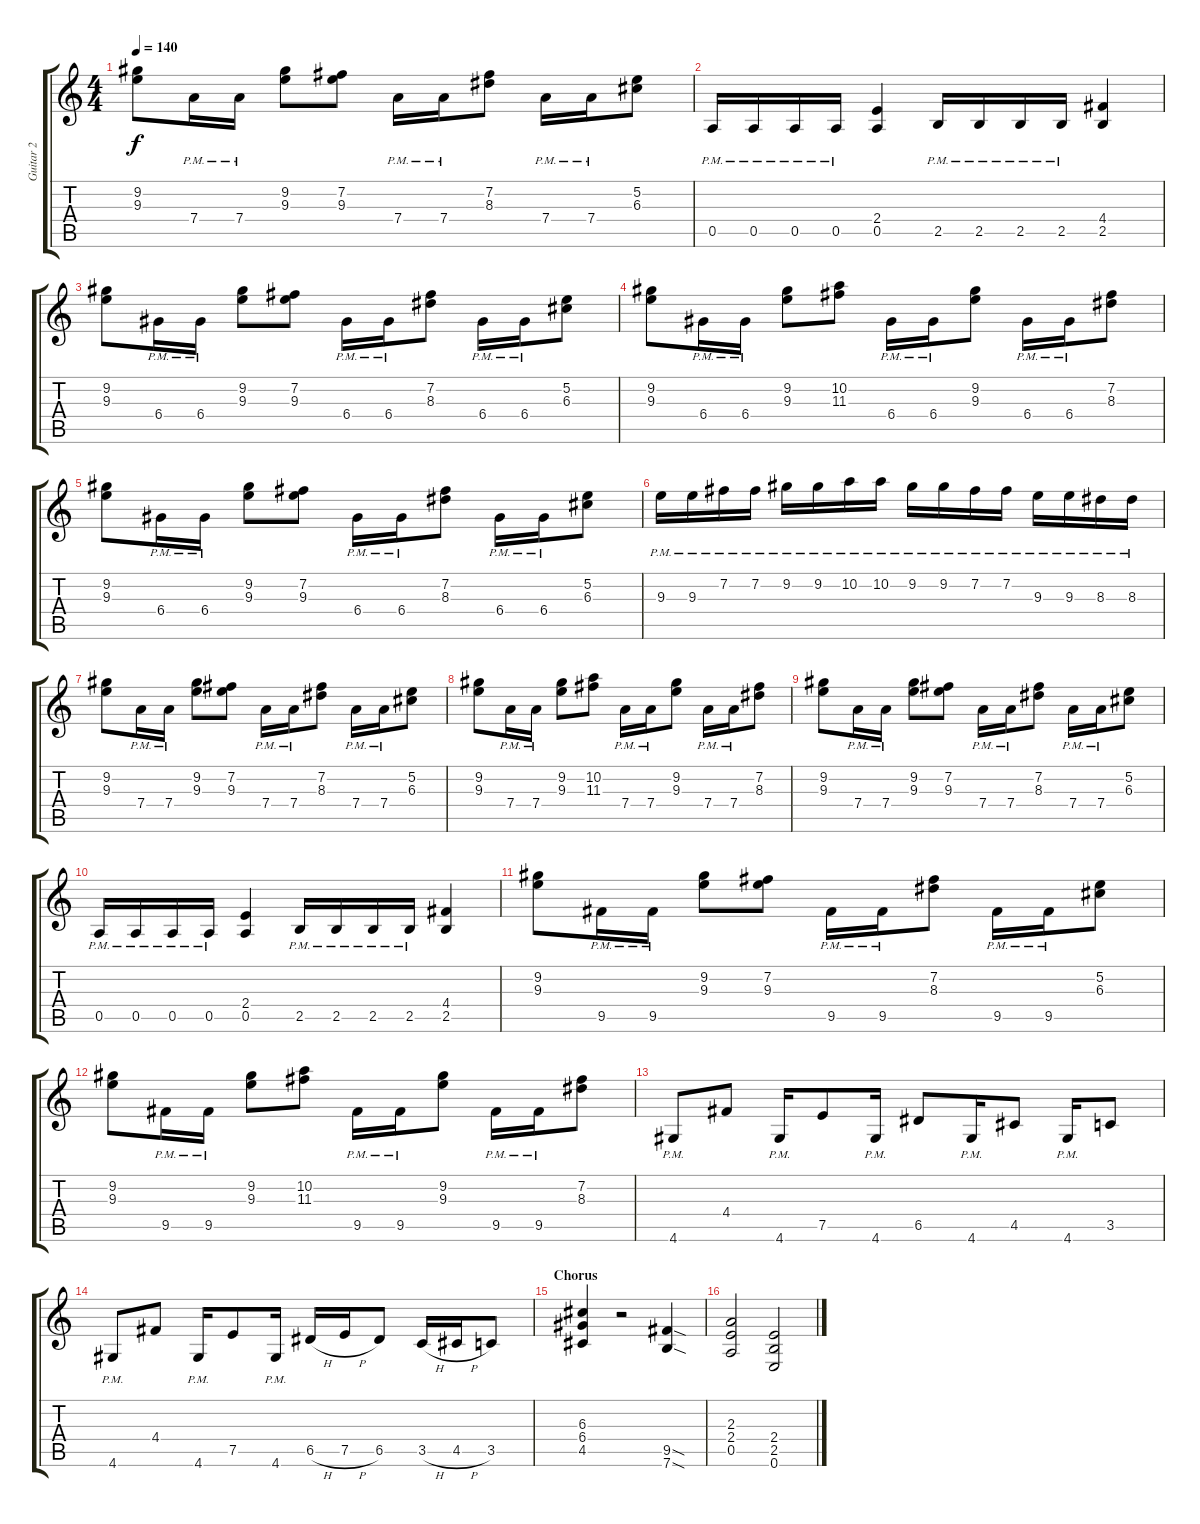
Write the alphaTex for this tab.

\track ("Guitar 2" "Guitar 2") {instrument distortionguitar}
\staff {score tabs}
\tuning (E4 B3 G3 D3 A2 E2) {hide}
\ts (4 4)
\tempo 140
\clef g2
\ks c
(9.2 9.3).8{dy f} 7.4{pm}.16 7.4{pm}.16 (9.2 9.3).8 (7.2 9.3).8 7.4{pm}.16 7.4{pm}.16 (7.2 8.3).8 7.4{pm}.16 7.4{pm}.16 (5.2 6.3).8 |
0.5{pm}.16 0.5{pm}.16 0.5{pm}.16 0.5{pm}.16 (2.4 0.5).4 2.5{pm}.16 2.5{pm}.16 2.5{pm}.16 2.5{pm}.16 (4.4 2.5).4 |
(9.2 9.3).8 6.4{pm}.16 6.4{pm}.16 (9.2 9.3).8 (7.2 9.3).8 6.4{pm}.16 6.4{pm}.16 (7.2 8.3).8 6.4{pm}.16 6.4{pm}.16 (5.2 6.3).8 |
(9.2 9.3).8 6.4{pm}.16 6.4{pm}.16 (9.2 9.3).8 (10.2 11.3).8 6.4{pm}.16 6.4{pm}.16 (9.2 9.3).8 6.4{pm}.16 6.4{pm}.16 (7.2 8.3).8 |
(9.2 9.3).8 6.4{pm}.16 6.4{pm}.16 (9.2 9.3).8 (7.2 9.3).8 6.4{pm}.16 6.4{pm}.16 (7.2 8.3).8 6.4{pm}.16 6.4{pm}.16 (5.2 6.3).8 |
9.3{pm}.16 9.3{pm}.16 7.2{pm}.16 7.2{pm}.16 9.2{pm}.16 9.2{pm}.16 10.2{pm}.16 10.2{pm}.16 9.2{pm}.16 9.2{pm}.16 7.2{pm}.16 7.2{pm}.16 9.3{pm}.16 9.3{pm}.16 8.3{pm}.16 8.3{pm}.16 |
(9.2 9.3).8 7.4{pm}.16 7.4{pm}.16 (9.2 9.3).8 (7.2 9.3).8 7.4{pm}.16 7.4{pm}.16 (7.2 8.3).8 7.4{pm}.16 7.4{pm}.16 (5.2 6.3).8 |
(9.2 9.3).8 7.4{pm}.16 7.4{pm}.16 (9.2 9.3).8 (10.2 11.3).8 7.4{pm}.16 7.4{pm}.16 (9.2 9.3).8 7.4{pm}.16 7.4{pm}.16 (7.2 8.3).8 |
(9.2 9.3).8 7.4{pm}.16 7.4{pm}.16 (9.2 9.3).8 (7.2 9.3).8 7.4{pm}.16 7.4{pm}.16 (7.2 8.3).8 7.4{pm}.16 7.4{pm}.16 (5.2 6.3).8 |
0.5{pm}.16 0.5{pm}.16 0.5{pm}.16 0.5{pm}.16 (2.4 0.5).4 2.5{pm}.16 2.5{pm}.16 2.5{pm}.16 2.5{pm}.16 (4.4 2.5).4 |
(9.2 9.3).8 9.5{pm}.16 9.5{pm}.16 (9.2 9.3).8 (7.2 9.3).8 9.5{pm}.16 9.5{pm}.16 (7.2 8.3).8 9.5{pm}.16 9.5{pm}.16 (5.2 6.3).8 |
(9.2 9.3).8 9.5{pm}.16 9.5{pm}.16 (9.2 9.3).8 (10.2 11.3).8 9.5{pm}.16 9.5{pm}.16 (9.2 9.3).8 9.5{pm}.16 9.5{pm}.16 (7.2 8.3).8 |
4.6{pm}.8 4.4.8 4.6{pm}.16 7.5.8 4.6{pm}.16 6.5.8 4.6{pm}.16 4.5.8 4.6{pm}.16 3.5.8 |
4.6{pm}.8 4.4.8 4.6{pm}.16 7.5.8 4.6{pm}.16 6.5{h}.16 7.5{h}.16 6.5.8 3.5{h}.16 4.5{h}.16 3.5.8 |
\section ("" "Chorus")
(6.3 6.4 4.5).4 r.2 (9.5{sod} 7.6{sod}).4 |
(2.3 2.4 0.5).2 (2.4 2.5 0.6).2
